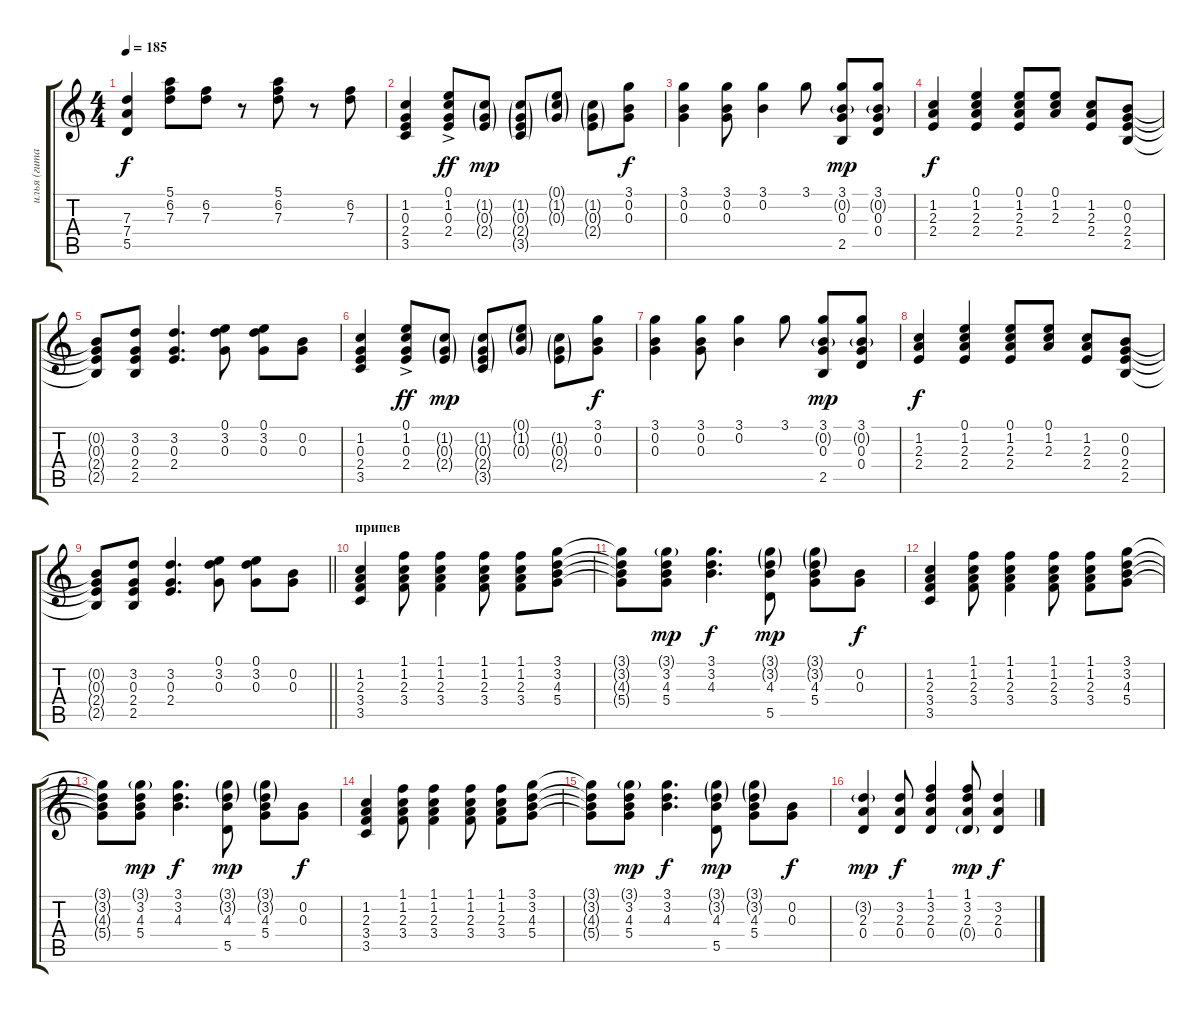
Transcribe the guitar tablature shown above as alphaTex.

\track ("илья (гитара)" "илья (гита") {instrument acousticguitarsteel}
\staff {score tabs}
\tuning (E4 B3 G3 D3 A2 E2) {hide}
\ts (4 4)
\tempo 185
\clef g2
\ks c
(7.3 7.4 5.5).4{dy f} (5.1 6.2 7.3).8 (6.2 7.3).8 r.8 (5.1 6.2 7.3).8 r.8 (6.2 7.3).8 |
(1.2 0.3 2.4 3.5).4 (0.1{ac} 1.2{ac} 0.3 2.4).8{dy ff} (1.2{g} 0.3{g} 2.4{g}).8{dy mp} (1.2{g} 0.3{g} 2.4{g} 3.5{g}).8 (0.1{g} 1.2{g} 0.3{g}).8 (1.2{g} 0.3{g} 2.4{g}).8 (3.1 0.2 0.3).8{dy f} |
(3.1 0.2 0.3).4 (3.1 0.2 0.3).8 (3.1 0.2).4 3.1.8 (3.1 0.2{g} 0.3 2.5).8{dy mp} (3.1 0.2{g} 0.3 0.4).8 |
(1.2 2.3 2.4).4{dy f} (0.1 1.2 2.3 2.4).4 (0.1 1.2 2.3 2.4).8 (0.1 1.2 2.3).8 (1.2 2.3 2.4).8 (0.2 0.3 2.4 2.5).8 |
(0.2{t} 0.3{t} 2.4{t} 2.5{t}).8 (3.2 0.3 2.4 2.5).8 (3.2 0.3 2.4).4{d} (0.1 3.2 0.3).8 (0.1 3.2 0.3).8 (0.2 0.3).8 |
(1.2 0.3 2.4 3.5).4 (0.1{ac} 1.2{ac} 0.3 2.4).8{dy ff} (1.2{g} 0.3{g} 2.4{g}).8{dy mp} (1.2{g} 0.3{g} 2.4{g} 3.5{g}).8 (0.1{g} 1.2{g} 0.3{g}).8 (1.2{g} 0.3{g} 2.4{g}).8 (3.1 0.2 0.3).8{dy f} |
(3.1 0.2 0.3).4 (3.1 0.2 0.3).8 (3.1 0.2).4 3.1.8 (3.1 0.2{g} 0.3 2.5).8{dy mp} (3.1 0.2{g} 0.3 0.4).8 |
(1.2 2.3 2.4).4{dy f} (0.1 1.2 2.3 2.4).4 (0.1 1.2 2.3 2.4).8 (0.1 1.2 2.3).8 (1.2 2.3 2.4).8 (0.2 0.3 2.4 2.5).8 |
\barLineRight lightlight
(0.2{t} 0.3{t} 2.4{t} 2.5{t}).8 (3.2 0.3 2.4 2.5).8 (3.2 0.3 2.4).4{d} (0.1 3.2 0.3).8 (0.1 3.2 0.3).8 (0.2 0.3).8 |
\section ("" "припев")
(1.2 2.3 3.4 3.5).4 (1.1 1.2 2.3 3.4).8 (1.1 1.2 2.3 3.4).4 (1.1 1.2 2.3 3.4).8 (1.1 1.2 2.3 3.4).8 (3.1 3.2 4.3 5.4).8 |
(3.1{t} 3.2{t} 4.3{t} 5.4{t}).8 (3.1{g} 3.2 4.3 5.4).8{dy mp} (3.1 3.2 4.3).4{d dy f} (3.1{g} 3.2{g} 4.3 5.5).8{dy mp} (3.1{g} 3.2{g} 4.3 5.4).8 (0.2 0.3).8{dy f} |
(1.2 2.3 3.4 3.5).4 (1.1 1.2 2.3 3.4).8 (1.1 1.2 2.3 3.4).4 (1.1 1.2 2.3 3.4).8 (1.1 1.2 2.3 3.4).8 (3.1 3.2 4.3 5.4).8 |
(3.1{t} 3.2{t} 4.3{t} 5.4{t}).8 (3.1{g} 3.2 4.3 5.4).8{dy mp} (3.1 3.2 4.3).4{d dy f} (3.1{g} 3.2{g} 4.3 5.5).8{dy mp} (3.1{g} 3.2{g} 4.3 5.4).8 (0.2 0.3).8{dy f} |
(1.2 2.3 3.4 3.5).4 (1.1 1.2 2.3 3.4).8 (1.1 1.2 2.3 3.4).4 (1.1 1.2 2.3 3.4).8 (1.1 1.2 2.3 3.4).8 (3.1 3.2 4.3 5.4).8 |
(3.1{t} 3.2{t} 4.3{t} 5.4{t}).8 (3.1{g} 3.2 4.3 5.4).8{dy mp} (3.1 3.2 4.3).4{d dy f} (3.1{g} 3.2{g} 4.3 5.5).8{dy mp} (3.1{g} 3.2{g} 4.3 5.4).8 (0.2 0.3).8{dy f} |
(3.2{g} 2.3 0.4).4{dy mp} (3.2 2.3 0.4).8{dy f} (1.1 3.2 2.3 0.4).4 (1.1 3.2 2.3 0.4{g}).8{dy mp} (3.2 2.3 0.4).4{dy f}
